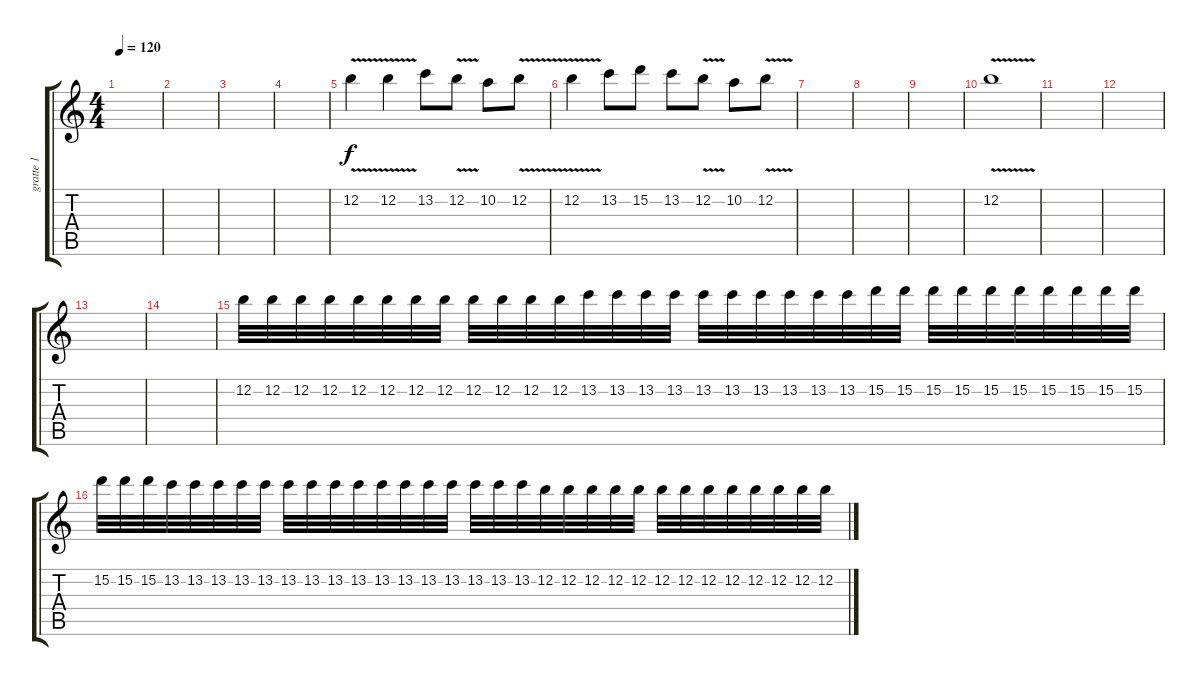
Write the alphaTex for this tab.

\track ("gratte 1" "gratte 1") {instrument electricguitarmuted}
\staff {score tabs}
\tuning (E4 B3 G3 D3 A2 E2) {hide}
\ts (4 4)
\tempo 120
\clef g2
\ks c
|
|
|
|
12.2{v}.4 12.2{v}.4 13.2.8 12.2{v}.8 10.2.8 12.2{v}.8 |
12.2{v}.4 13.2.8 15.2.8 13.2.8 12.2{v}.8 10.2.8 12.2{v}.8 |
|
|
|
12.2{v}.1 |
|
|
|
|
12.2.32 12.2.32 12.2.32 12.2.32 12.2.32 12.2.32 12.2.32 12.2.32 12.2.32 12.2.32 12.2.32 12.2.32 13.2.32 13.2.32 13.2.32 13.2.32 13.2.32 13.2.32 13.2.32 13.2.32 13.2.32 13.2.32 15.2.32 15.2.32 15.2.32 15.2.32 15.2.32 15.2.32 15.2.32 15.2.32 15.2.32 15.2.32 |
15.2.32 15.2.32 15.2.32 13.2.32 13.2.32 13.2.32 13.2.32 13.2.32 13.2.32 13.2.32 13.2.32 13.2.32 13.2.32 13.2.32 13.2.32 13.2.32 13.2.32 13.2.32 13.2.32 12.2.32 12.2.32 12.2.32 12.2.32 12.2.32 12.2.32 12.2.32 12.2.32 12.2.32 12.2.32 12.2.32 12.2.32 12.2.32
